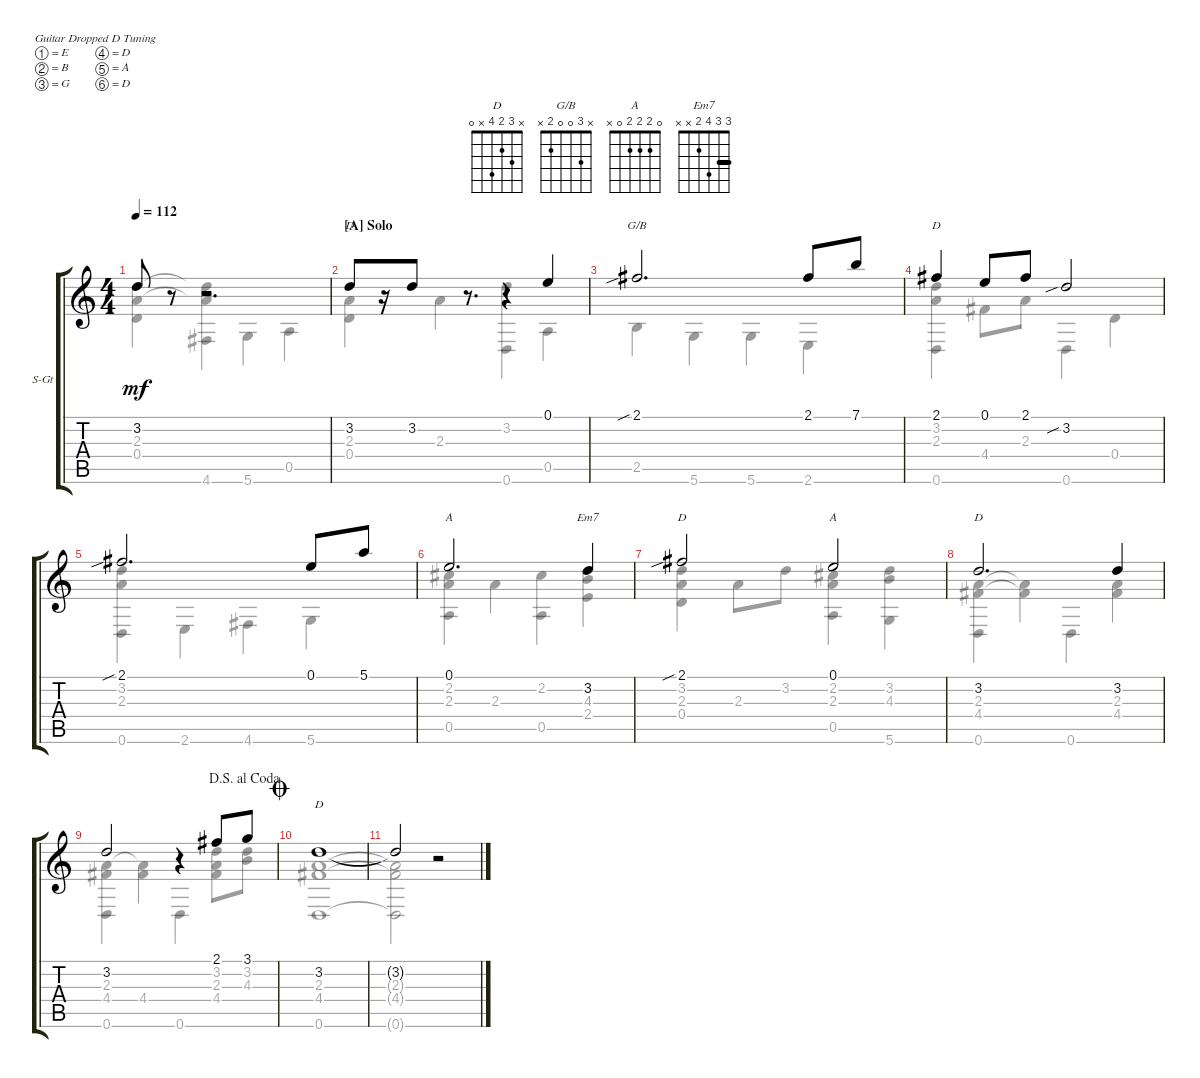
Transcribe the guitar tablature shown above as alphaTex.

\defaultSystemsLayout 4
\bracketExtendMode groupsimilarinstruments
\firstSystemTrackNameOrientation horizontal
\otherSystemsTrackNameOrientation horizontal
\track ("Steel Guitar" "S-Gt") {instrument acousticguitarsteel}
\staff {score tabs}
\tuning (E4 B3 G3 D3 A2 D2)
\chord ("D" 2 3 2 0 x x) {barre 2}
\chord ("G/B" x 3 0 0 2 x)
\chord ("D" x 3 2 4 x 0)
\chord ("A" 0 2 2 2 0 x)
\chord ("Em7" 3 3 4 2 x x) {barre 3}
\voice
\ts (4 4)
\tempo 112
\clef g2
\ks c
3.2.8{dy mf} r.8 r.2{d} |
\section ("A" "Solo")
3.2.8{ch "D"} r.16 3.2.8 r.8{d} r.4 0.1.4 |
2.1{sib}.2{d ch "G/B"} 2.1.8 7.1.8 |
2.1.4{ch "D"} 0.1.8 2.1.8 3.2{sib}.2 |
2.1{sib}.2{d} 0.1.8 5.1.8 |
0.1.2{d ch "A"} 3.2.4{ch "Em7"} |
2.1{sib}.2{ch "D"} 0.1.2{ch "A"} |
3.2.2{d ch "D"} 3.2.4 |
\jump dalsegnoalcoda
3.2.2 r.4 2.1.8 3.1.8 |
\jump coda
3.2.1{ch "D"} |
3.2{t}.2 r.2
\voice
\clef g2
\ottava regular
\simile none
\ks c
(0.4 2.3 3.2).4{dy mf} (4.6 3.2{t} 2.3{t}).4 5.6.4 0.5.4 |
(0.4 2.3).4 2.3.4 (3.2 0.6).4 0.5.4 |
2.5.4 5.6.4 5.6.4 2.6.4 |
(0.6 2.3 3.2).4 4.4.8 2.3.8 0.6.4 0.4.4 |
(0.6 2.3 3.2).4 2.6.4 4.6.4 5.6.4 |
(0.5 2.3 2.2).4 2.3.4 (0.5 2.2).4 (2.4 3.2 4.3).4 |
(0.4 2.3 3.2).4 2.3.8 3.2.8 (0.5 2.2 2.3).4 (5.6 3.2 4.3).4 |
(0.6 2.3 4.4).4 (2.3{t} 4.4{t}).4 0.6.4 (4.4 2.3).4 |
(0.6 2.3 4.4).4 (2.3{t} 4.4).4 0.6.4 (2.3 3.2 4.4).8 (3.2 4.3).8 |
(0.6 2.3 4.4).1 |
(2.3{t} 4.4{t} 0.6{t}).2 r.2
